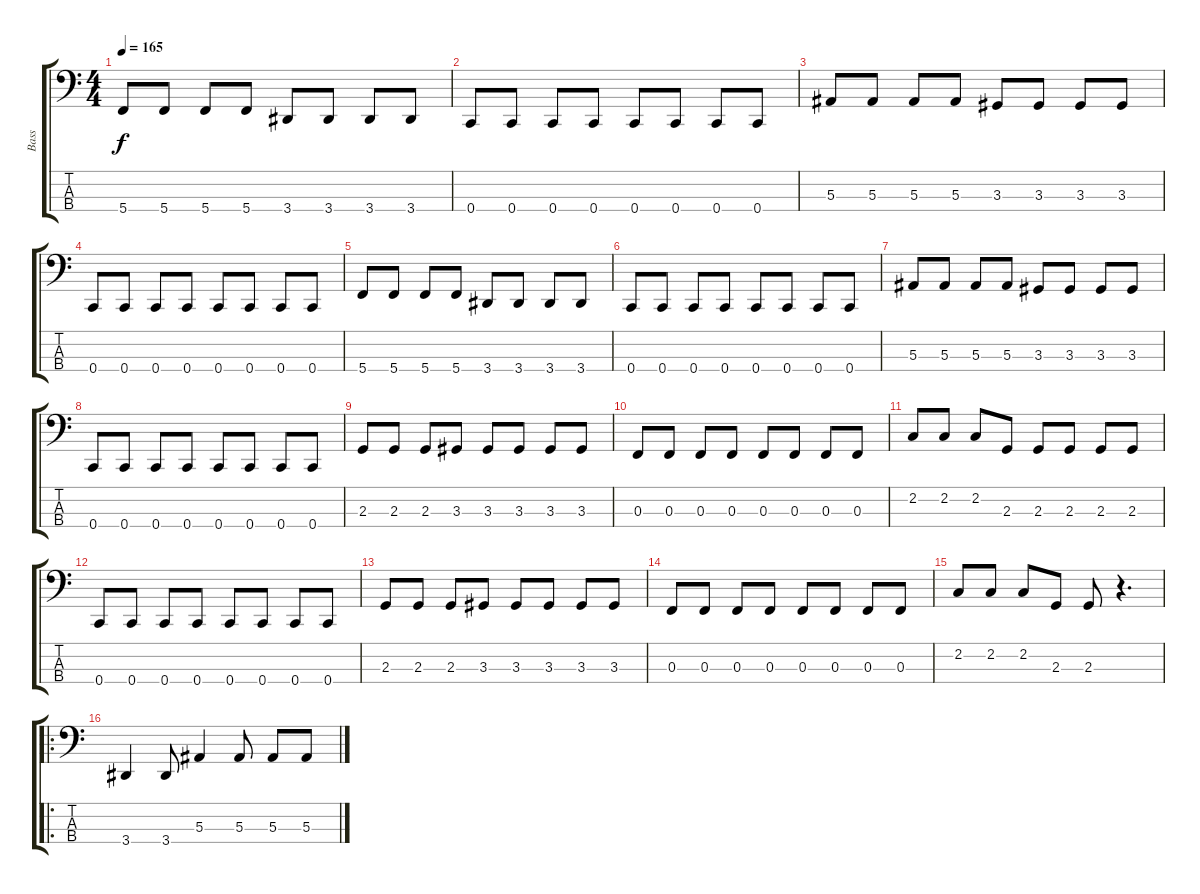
\track ("Bass" "Bass") {instrument electricbasspick}
\staff {score tabs}
\tuning (Eb2 Bb1 F1 C1) {hide}
\ts (4 4)
\tempo 165
\clef f4
\ks c
5.4.8{dy f} 5.4.8 5.4.8 5.4.8 3.4.8 3.4.8 3.4.8 3.4.8 |
0.4.8 0.4.8 0.4.8 0.4.8 0.4.8 0.4.8 0.4.8 0.4.8 |
5.3.8 5.3.8 5.3.8 5.3.8 3.3.8 3.3.8 3.3.8 3.3.8 |
0.4.8 0.4.8 0.4.8 0.4.8 0.4.8 0.4.8 0.4.8 0.4.8 |
5.4.8 5.4.8 5.4.8 5.4.8 3.4.8 3.4.8 3.4.8 3.4.8 |
0.4.8 0.4.8 0.4.8 0.4.8 0.4.8 0.4.8 0.4.8 0.4.8 |
5.3.8 5.3.8 5.3.8 5.3.8 3.3.8 3.3.8 3.3.8 3.3.8 |
0.4.8 0.4.8 0.4.8 0.4.8 0.4.8 0.4.8 0.4.8 0.4.8 |
2.3.8 2.3.8 2.3.8 3.3.8 3.3.8 3.3.8 3.3.8 3.3.8 |
0.3.8 0.3.8 0.3.8 0.3.8 0.3.8 0.3.8 0.3.8 0.3.8 |
2.2.8 2.2.8 2.2.8 2.3.8 2.3.8 2.3.8 2.3.8 2.3.8 |
0.4.8 0.4.8 0.4.8 0.4.8 0.4.8 0.4.8 0.4.8 0.4.8 |
2.3.8 2.3.8 2.3.8 3.3.8 3.3.8 3.3.8 3.3.8 3.3.8 |
0.3.8 0.3.8 0.3.8 0.3.8 0.3.8 0.3.8 0.3.8 0.3.8 |
2.2.8 2.2.8 2.2.8 2.3.8 2.3.8 r.4{d} |
\ro
3.4.4 3.4.8 5.3.4 5.3.8 5.3.8 5.3.8
